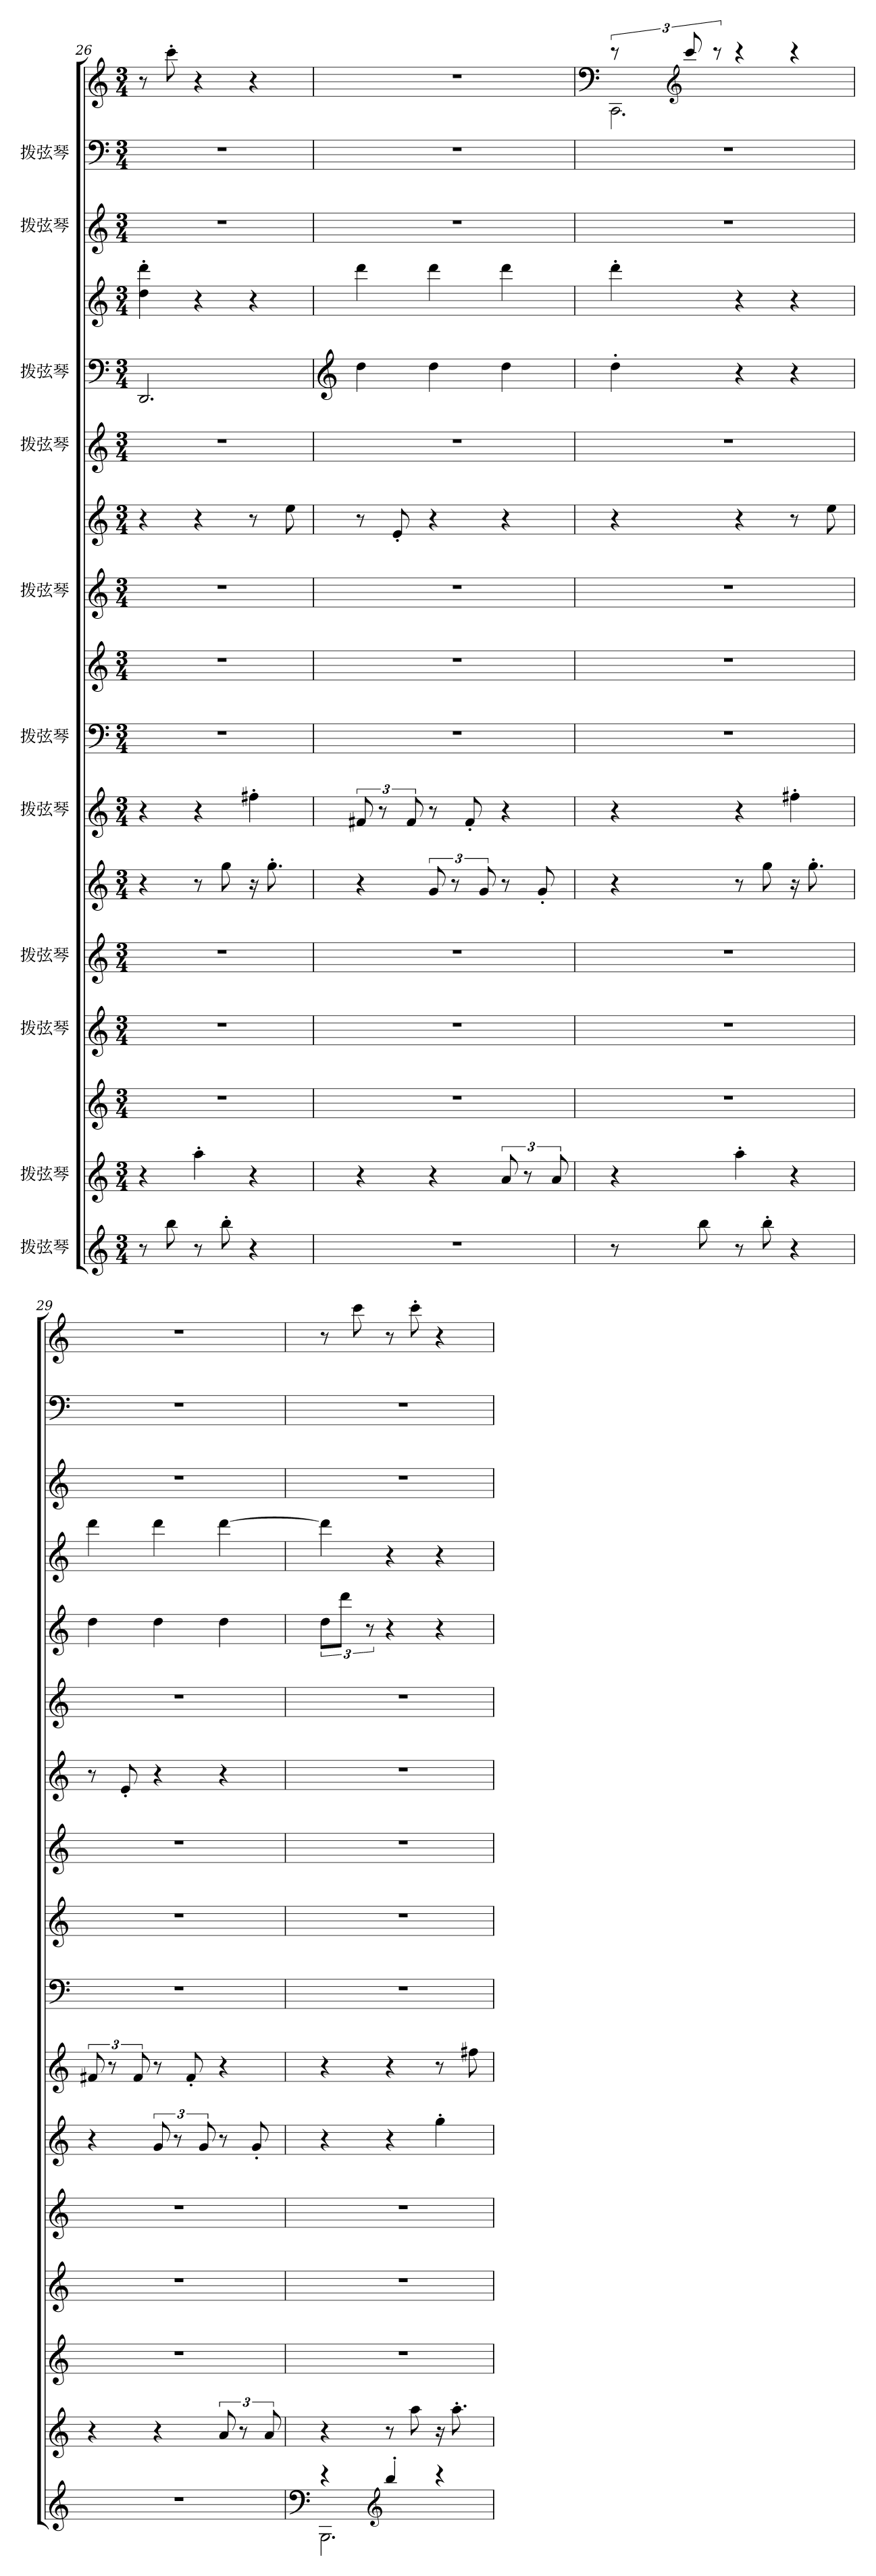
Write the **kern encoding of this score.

**kern	**kern	**kern	**kern	**kern	**kern	**kern	**kern	**kern	**kern	**kern	**kern	**kern	**kern	**kern	**kern	**kern
*part11	*part10	*part10	*part9	*part8	*part8	*part7	*part6	*part6	*part5	*part5	*part4	*part3	*part3	*part2	*part1	*part1
*staff17	*staff16	*staff15	*staff14	*staff13	*staff12	*staff11	*staff10	*staff9	*staff8	*staff7	*staff6	*staff5	*staff4	*staff3	*staff2	*staff1
*I"拨弦琴	*I"拨弦琴	*	*I"拨弦琴	*I"拨弦琴	*	*I"拨弦琴	*I"拨弦琴	*	*I"拨弦琴	*	*I"拨弦琴	*I"拨弦琴	*	*I"拨弦琴	*I"拨弦琴	*
*clefG2	*clefG2	*clefG2	*clefG2	*clefG2	*clefG2	*clefG2	*clefF4	*clefG2	*clefG2	*clefG2	*clefG2	*clefF4	*clefG2	*clefG2	*clefF4	*clefG2
*k[]	*k[]	*k[]	*k[]	*k[]	*k[]	*k[]	*k[]	*k[]	*k[]	*k[]	*k[]	*k[]	*k[]	*k[]	*k[]	*k[]
*M3/4	*M3/4	*M3/4	*M3/4	*M3/4	*M3/4	*M3/4	*M3/4	*M3/4	*M3/4	*M3/4	*M3/4	*M3/4	*M3/4	*M3/4	*M3/4	*M3/4
=26	=26	=26	=26	=26	=26	=26	=26	=26	=26	=26	=26	=26	=26	=26	=26	=26
8r	4r	2.r	2.r	2.r	4r	4r	2.r	2.r	2.r	4r	2.r	2.DD/	4dd\' 4ddd\'	2.r	2.r	8r
8bb\	.	.	.	.	.	.	.	.	.	.	.	.	.	.	.	8ccc'\
8r	4aa'\	.	.	.	8r	4r	.	.	.	4r	.	.	4r	.	.	4r
8bb'\	.	.	.	.	8gg\	.	.	.	.	.	.	.	.	.	.	.
4r	4r	.	.	.	16r	4ff#X'\	.	.	.	8r	.	.	4r	.	.	4r
.	.	.	.	.	8.gg'\	.	.	.	.	.	.	.	.	.	.	.
.	.	.	.	.	.	.	.	.	.	8ee\	.	.	.	.	.	.
=27	=27	=27	=27	=27	=27	=27	=27	=27	=27	=27	=27	=27	=27	=27	=27	=27
*	*	*	*	*	*	*	*	*	*	*	*	*clefG2	*	*	*	*
2.r	4r	2.r	2.r	2.r	4r	12f#X/	2.r	2.r	2.r	8r	2.r	4dd\	4ddd\	2.r	2.r	2.r
.	.	.	.	.	.	12r	.	.	.	.	.	.	.	.	.	.
.	.	.	.	.	.	.	.	.	.	8e'/	.	.	.	.	.	.
.	.	.	.	.	.	12f#/	.	.	.	.	.	.	.	.	.	.
.	4r	.	.	.	12g/	8r	.	.	.	4r	.	4dd\	4ddd\	.	.	.
.	.	.	.	.	12r	.	.	.	.	.	.	.	.	.	.	.
.	.	.	.	.	.	8f#'/	.	.	.	.	.	.	.	.	.	.
.	.	.	.	.	12g/	.	.	.	.	.	.	.	.	.	.	.
.	12a/	.	.	.	8r	4r	.	.	.	4r	.	4dd\	4ddd\	.	.	.
.	12r	.	.	.	.	.	.	.	.	.	.	.	.	.	.	.
.	.	.	.	.	8g'/	.	.	.	.	.	.	.	.	.	.	.
.	12a/	.	.	.	.	.	.	.	.	.	.	.	.	.	.	.
!!LO:PB:g=z
=28	=28	=28	=28	=28	=28	=28	=28	=28	=28	=28	=28	=28	=28	=28	=28	=28
*	*	*	*	*	*	*	*	*	*	*	*	*	*	*	*	*clefF4
*	*	*	*	*	*	*	*	*	*	*	*	*	*	*	*	*^
8r	4r	2.r	2.r	2.r	4r	4r	2.r	2.r	2.r	4r	2.r	4dd'\	4ddd'\	2.r	2.r	12r	2.CC\
*	*	*	*	*	*	*	*	*	*	*	*	*	*	*	*	*clefG2	*
.	.	.	.	.	.	.	.	.	.	.	.	.	.	.	.	12ccc/	.
8bb\	.	.	.	.	.	.	.	.	.	.	.	.	.	.	.	.	.
.	.	.	.	.	.	.	.	.	.	.	.	.	.	.	.	12r	.
8r	4aa'\	.	.	.	8r	4r	.	.	.	4r	.	4r	4r	.	.	4r	.
8bb'\	.	.	.	.	8gg\	.	.	.	.	.	.	.	.	.	.	.	.
4r	4r	.	.	.	16r	4ff#X'\	.	.	.	8r	.	4r	4r	.	.	4r	.
.	.	.	.	.	8.gg'\	.	.	.	.	.	.	.	.	.	.	.	.
.	.	.	.	.	.	.	.	.	.	8ee\	.	.	.	.	.	.	.
*	*	*	*	*	*	*	*	*	*	*	*	*	*	*	*	*v	*v
=29	=29	=29	=29	=29	=29	=29	=29	=29	=29	=29	=29	=29	=29	=29	=29	=29
2.r	4r	2.r	2.r	2.r	4r	12f#X/	2.r	2.r	2.r	8r	2.r	4dd\	4ddd\	2.r	2.r	2.r
.	.	.	.	.	.	12r	.	.	.	.	.	.	.	.	.	.
.	.	.	.	.	.	.	.	.	.	8e'/	.	.	.	.	.	.
.	.	.	.	.	.	12f#/	.	.	.	.	.	.	.	.	.	.
.	4r	.	.	.	12g/	8r	.	.	.	4r	.	4dd\	4ddd\	.	.	.
.	.	.	.	.	12r	.	.	.	.	.	.	.	.	.	.	.
.	.	.	.	.	.	8f#'/	.	.	.	.	.	.	.	.	.	.
.	.	.	.	.	12g/	.	.	.	.	.	.	.	.	.	.	.
.	12a/	.	.	.	8r	4r	.	.	.	4r	.	4dd\	[4ddd\	.	.	.
.	12r	.	.	.	.	.	.	.	.	.	.	.	.	.	.	.
.	.	.	.	.	8g'/	.	.	.	.	.	.	.	.	.	.	.
.	12a/	.	.	.	.	.	.	.	.	.	.	.	.	.	.	.
=30	=30	=30	=30	=30	=30	=30	=30	=30	=30	=30	=30	=30	=30	=30	=30	=30
*clefF4	*	*	*	*	*	*	*	*	*	*	*	*	*	*	*	*
*^	*	*	*	*	*	*	*	*	*	*	*	*	*	*	*	*
4r	2.BBB\	4r	2.r	2.r	2.r	4r	4r	2.r	2.r	2.r	2.r	2.r	12dd\L	4ddd\]	2.r	2.r	8r
.	.	.	.	.	.	.	.	.	.	.	.	.	12ddd\J	.	.	.	.
.	.	.	.	.	.	.	.	.	.	.	.	.	.	.	.	.	8ccc\
.	.	.	.	.	.	.	.	.	.	.	.	.	12r	.	.	.	.
*clefG2	*	*	*	*	*	*	*	*	*	*	*	*	*	*	*	*	*
4bb'/	.	8r	.	.	.	4r	4r	.	.	.	.	.	4r	4r	.	.	8r
.	.	8aa\	.	.	.	.	.	.	.	.	.	.	.	.	.	.	8ccc'\
4r	.	16r	.	.	.	4gg'\	8r	.	.	.	.	.	4r	4r	.	.	4r
.	.	8.aa'\	.	.	.	.	.	.	.	.	.	.	.	.	.	.	.
.	.	.	.	.	.	.	8ff#X\	.	.	.	.	.	.	.	.	.	.
*v	*v	*	*	*	*	*	*	*	*	*	*	*	*	*	*	*	*
=	=	=	=	=	=	=	=	=	=	=	=	=	=	=	=	=
*-	*-	*-	*-	*-	*-	*-	*-	*-	*-	*-	*-	*-	*-	*-	*-	*-
